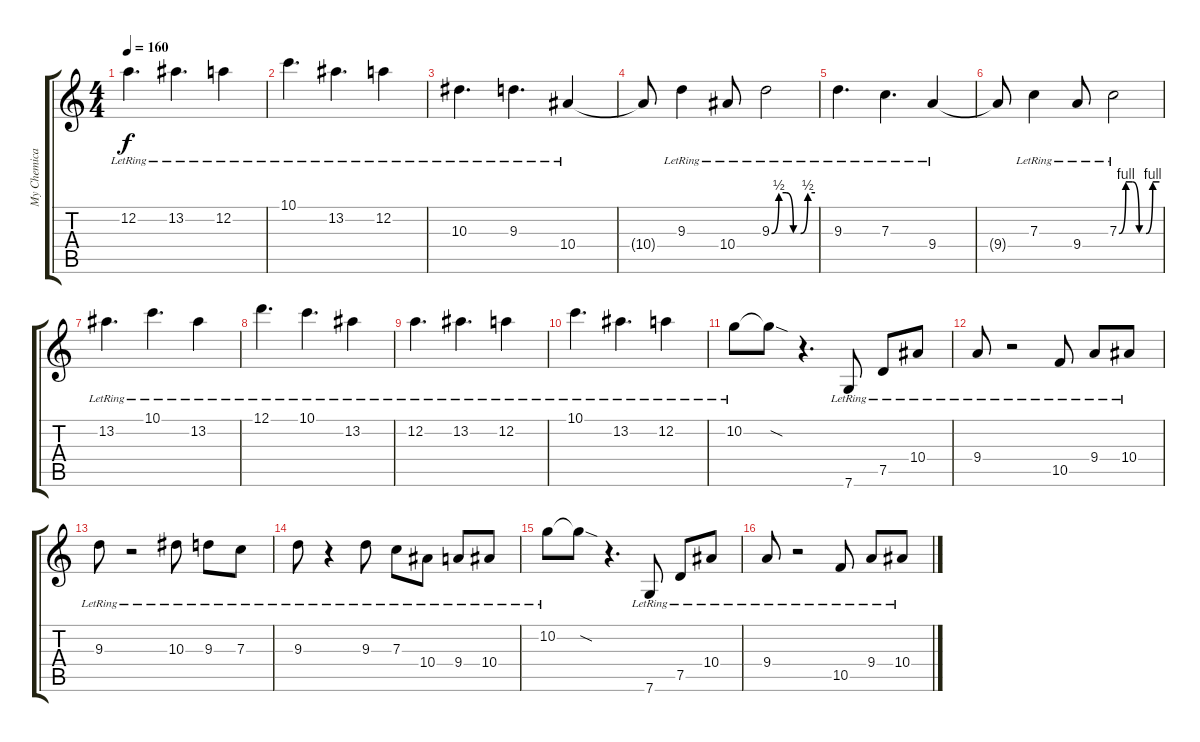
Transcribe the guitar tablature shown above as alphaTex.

\track ("My Chemical Kevin" "My Chemica") {instrument overdrivenguitar}
\staff {score tabs}
\tuning (D4 A3 F3 C3 G2 C2) {hide}
\ts (4 4)
\tempo 160
\clef g2
\ks c
12.2{lr}.4{d dy f} 13.2{lr}.4{d} 12.2{lr}.4 |
10.1{lr}.4{d} 13.2{lr}.4{d} 12.2{lr}.4 |
10.3{lr}.4{d} 9.3{lr}.4{d} 10.4{lr}.4 |
10.4{t}.8 9.3{lr}.4 10.4{lr}.8 9.3{be (custom 0 0 10 2 20 2 30 0 40 0 50 2 60 2) lr}.2 |
9.3{lr}.4{d} 7.3{lr}.4{d} 9.4{lr}.4 |
9.4{t}.8 7.3{lr}.4 9.4{lr}.8 7.3{be (custom 0 0 10 4 20 4 30 0 40 0 50 4 60 4) lr}.2 |
13.2{lr}.4{d} 10.1{lr}.4{d} 13.2{lr}.4 |
12.1{lr}.4{d} 10.1{lr}.4{d} 13.2{lr}.4 |
12.2{lr}.4{d} 13.2{lr}.4{d} 12.2{lr}.4 |
10.1{lr}.4{d} 13.2{lr}.4{d} 12.2{lr}.4 |
10.2{lr}.8 10.2{sod t}.8 r.4{d} 7.6{lr}.8 7.5{lr}.8 10.4{lr}.8 |
9.4{lr}.8 r.2 10.5{lr}.8 9.4{lr}.8 10.4{lr}.8 |
9.3{lr}.8 r.2 10.3{lr}.8 9.3{lr}.8 7.3{lr}.8 |
9.3{lr}.8 r.4 9.3{lr}.8 7.3{lr}.8 10.4{lr}.8 9.4{lr}.8 10.4{lr}.8 |
10.2{lr}.8 10.2{sod t}.8 r.4{d} 7.6{lr}.8 7.5{lr}.8 10.4{lr}.8 |
9.4{lr}.8 r.2 10.5{lr}.8 9.4{lr}.8 10.4{lr}.8
